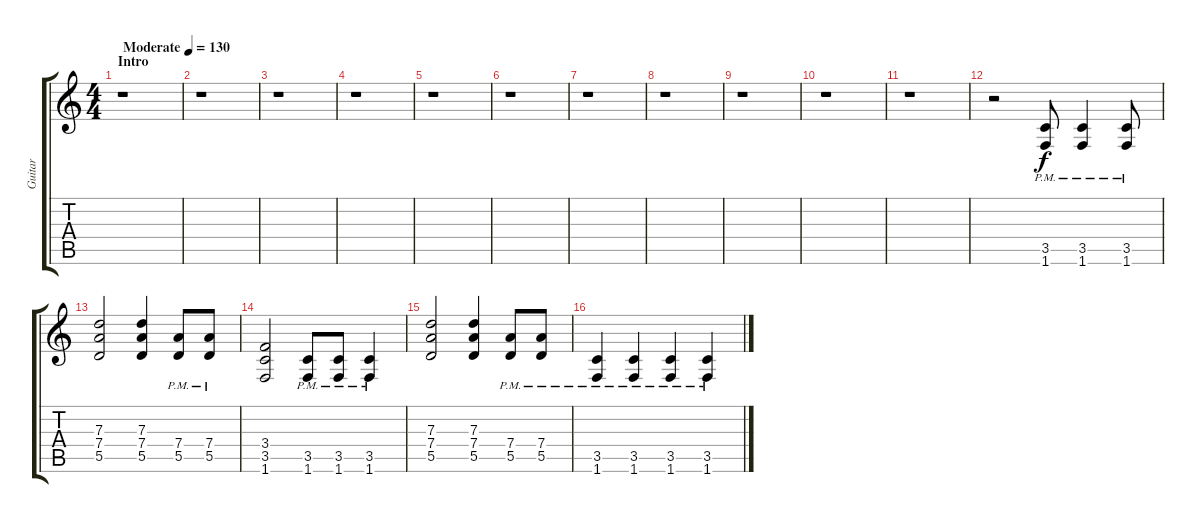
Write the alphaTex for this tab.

\track ("Guitar " "Guitar ") {instrument distortionguitar}
\staff {score tabs}
\tuning (E4 B3 G3 D3 A2 E2) {hide}
\ts (4 4)
\section ("" "Intro ")
\tempo (130 "Moderate")
\clef g2
\ks c
r.1{dy f instrument distortionguitar} |
r.1 |
r.1 |
r.1 |
r.1 |
r.1 |
r.1 |
r.1 |
r.1 |
r.1 |
r.1 |
r.2 (3.5{pm} 1.6{pm}).8 (3.5{pm} 1.6{pm}).4 (3.5{pm} 1.6{pm}).8 |
(7.3 7.4 5.5).2 (7.3 7.4 5.5).4 (7.4{pm} 5.5{pm}).8 (7.4{pm} 5.5{pm}).8 |
(3.4 3.5 1.6).2 (3.5{pm} 1.6{pm}).8 (3.5{pm} 1.6{pm}).8 (3.5{pm} 1.6{pm}).4 |
(7.3 7.4 5.5).2 (7.3 7.4 5.5).4 (7.4{pm} 5.5{pm}).8 (7.4{pm} 5.5{pm}).8 |
(3.5{pm} 1.6{pm}).4 (3.5{pm} 1.6{pm}).4 (3.5{pm} 1.6{pm}).4 (3.5{pm} 1.6{pm}).4
